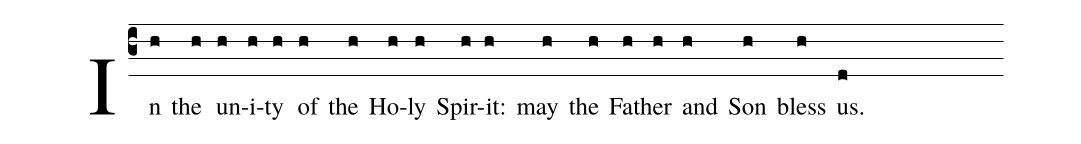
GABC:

%%
(c3) In(h) the(h) un(h)i(h)ty(h) of(h) the(h) Ho(h)ly(h) Spir(h)it:(h) may(h) the(h) Fa(h)ther(h) and(h) Son(h) bless(h) us.(d)
